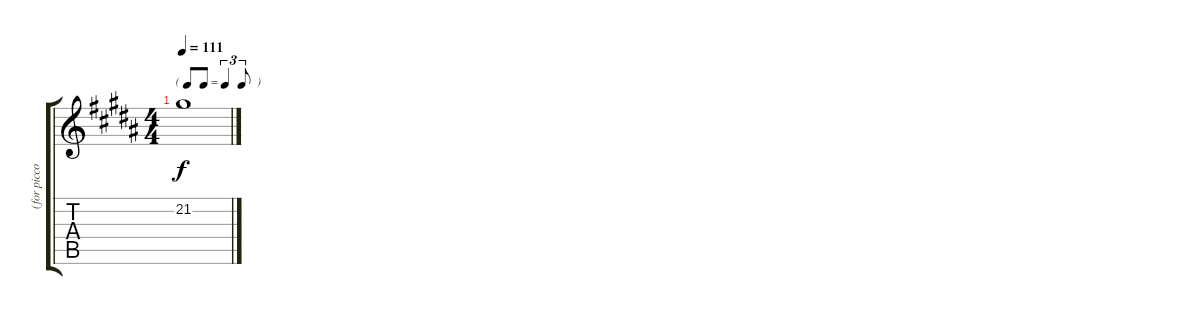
\track ("(for piccolo trumpet effect)" "(for picco") {instrument trumpet}
\staff {score tabs}
\tuning (E4 B3 G3 D3 A2 E2) {hide}
\ts (4 4)
\tf triplet8th
\tempo 111
\clef g2
\ks b
21.2.1{dy f}
